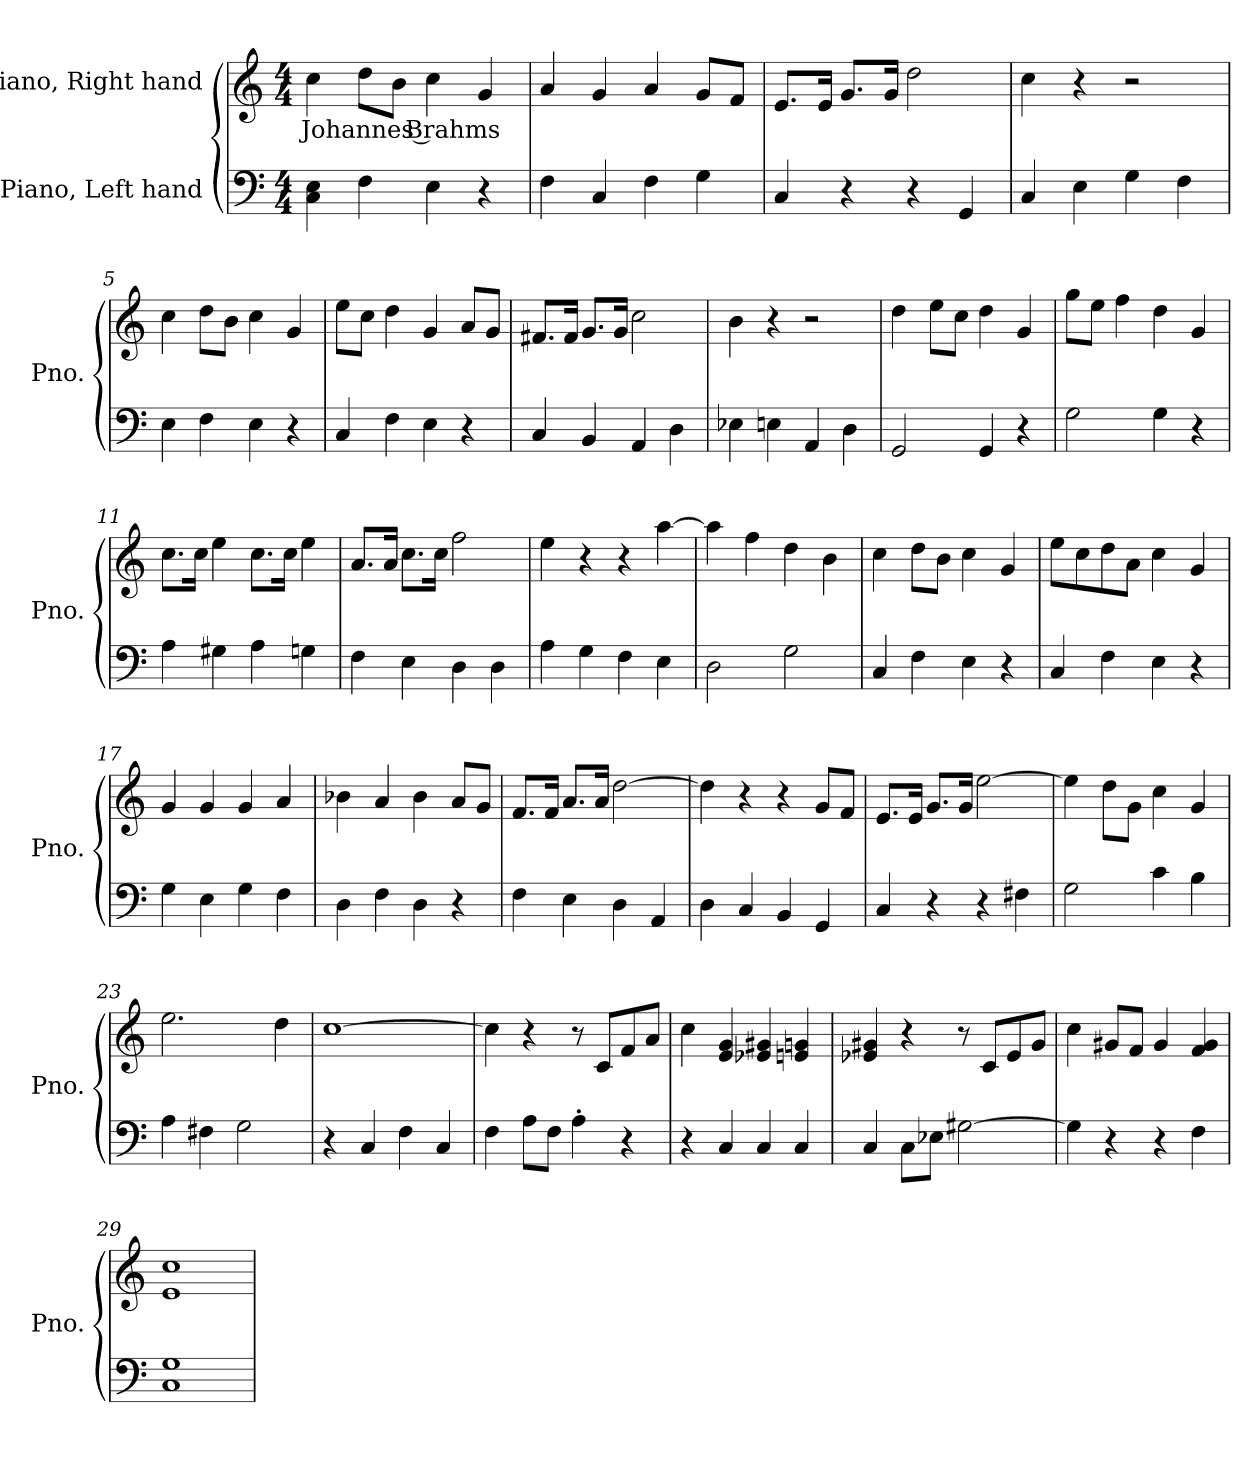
**kern	**kern	**text
*part2	*part1	*part1
*staff2	*staff1	*staff1
*I"Piano, Left hand	*I"Piano, Right hand	*
*I'Pno.	*I'Pno.	*
*clefF4	*clefG2	*
*k[]	*k[]	*
*M4/4	*M4/4	*
*MM120	*MM120	*
=1	=1	=1
!	!	!LO:LY:b
4C\ 4E\	4cc\	Johannes Brahms
4F\	8dd\L	.
.	8b\J	.
4E\	4cc\	.
4r	4g/	.
=2	=2	=2
4F\	4a/	.
4C/	4g/	.
4F\	4a/	.
4G\	8g/L	.
.	8f/J	.
=3	=3	=3
4C/	8.e/L	.
.	16e/Jk	.
4r	8.g/L	.
.	16g/Jk	.
4r	2dd\	.
4GG/	.	.
=4	=4	=4
4C/	4cc\	.
4E\	4r	.
4G\	2r	.
4F\	.	.
!!LO:LB:g=z
=5	=5	=5
4E\	4cc\	.
4F\	8dd\L	.
.	8b\J	.
4E\	4cc\	.
4r	4g/	.
=6	=6	=6
4C/	8ee\L	.
.	8cc\J	.
4F\	4dd\	.
4E\	4g/	.
4r	8a/L	.
.	8g/J	.
=7	=7	=7
4C/	8.f#X/L	.
.	16f#/Jk	.
4BB/	8.g/L	.
.	16g/Jk	.
4AA/	2cc\	.
4D\	.	.
=8	=8	=8
4E-X\	4b\	.
4En\	4r	.
4AA/	2r	.
4D\	.	.
=9	=9	=9
2GG/	4dd\	.
.	8ee\L	.
.	8cc\J	.
4GG/	4dd\	.
4r	4g/	.
=10	=10	=10
2G\	8gg\L	.
.	8ee\J	.
.	4ff\	.
4G\	4dd\	.
4r	4g/	.
!!LO:LB:g=z
=11	=11	=11
4A\	8.cc\L	.
.	16cc\Jk	.
4G#X\	4ee\	.
4A\	8.cc\L	.
.	16cc\Jk	.
4Gn\	4ee\	.
=12	=12	=12
4F\	8.a/L	.
.	16a/Jk	.
4E\	8.cc\L	.
.	16cc\Jk	.
4D\	2ff\	.
4D\	.	.
=13	=13	=13
4A\	4ee\	.
4G\	4r	.
4F\	4r	.
4E\	[4aa\	.
=14	=14	=14
2D\	4aa\]	.
.	4ff\	.
2G\	4dd\	.
.	4b\	.
=15	=15	=15
4C/	4cc\	.
4F\	8dd\L	.
.	8b\J	.
4E\	4cc\	.
4r	4g/	.
=16	=16	=16
4C/	8ee\L	.
.	8cc\	.
4F\	8dd\	.
.	8a\J	.
4E\	4cc\	.
4r	4g/	.
=17	=17	=17
4G\	4g/	.
4E\	4g/	.
4G\	4g/	.
4F\	4a/	.
!!LO:LB:g=z
=18	=18	=18
4D\	4b-X\	.
4F\	4a/	.
4D\	4b-\	.
4r	8a/L	.
.	8g/J	.
=19	=19	=19
4F\	8.f/L	.
.	16f/Jk	.
4E\	8.a/L	.
.	16a/Jk	.
4D\	[2dd\	.
4AA/	.	.
=20	=20	=20
4D\	4dd\]	.
4C/	4r	.
4BB/	4r	.
4GG/	8g/L	.
.	8f/J	.
=21	=21	=21
4C/	8.e/L	.
.	16e/Jk	.
4r	8.g/L	.
.	16g/Jk	.
4r	[2ee\	.
4F#X\	.	.
=22	=22	=22
2G\	4ee\]	.
.	8dd\L	.
.	8g\J	.
4c\	4cc\	.
4B\	4g/	.
=23	=23	=23
4A\	2.ee\	.
4F#X\	.	.
2G\	.	.
.	4dd\	.
=24	=24	=24
4r	[1cc	.
4C/	.	.
4F\	.	.
4C/	.	.
!!LO:LB:g=z
=25	=25	=25
4F\	4cc\]	.
8A\L	4r	.
8F\J	.	.
4A'\	8r	.
.	8c/L	.
4r	8f/	.
.	8a/J	.
=26	=26	=26
4r	4cc\	.
4C/	4e/ 4g/	.
4C/	4e-X/ 4g#X/	.
4C/	4en/ 4gn/	.
=27	=27	=27
4C/	4e-X/ 4g#X/	.
8C\L	4r	.
8E-X\J	.	.
[2G#X\	8r	.
.	8c/L	.
.	8e-/	.
.	8g#/J	.
=28	=28	=28
4G#\]	4cc\	.
4r	8g#X/L	.
.	8f/J	.
4r	4g#/	.
4F\	4f/ 4g#/	.
=29	=29	=29
1C 1G	1e 1cc	.
=	=	=
*-	*-	*-
